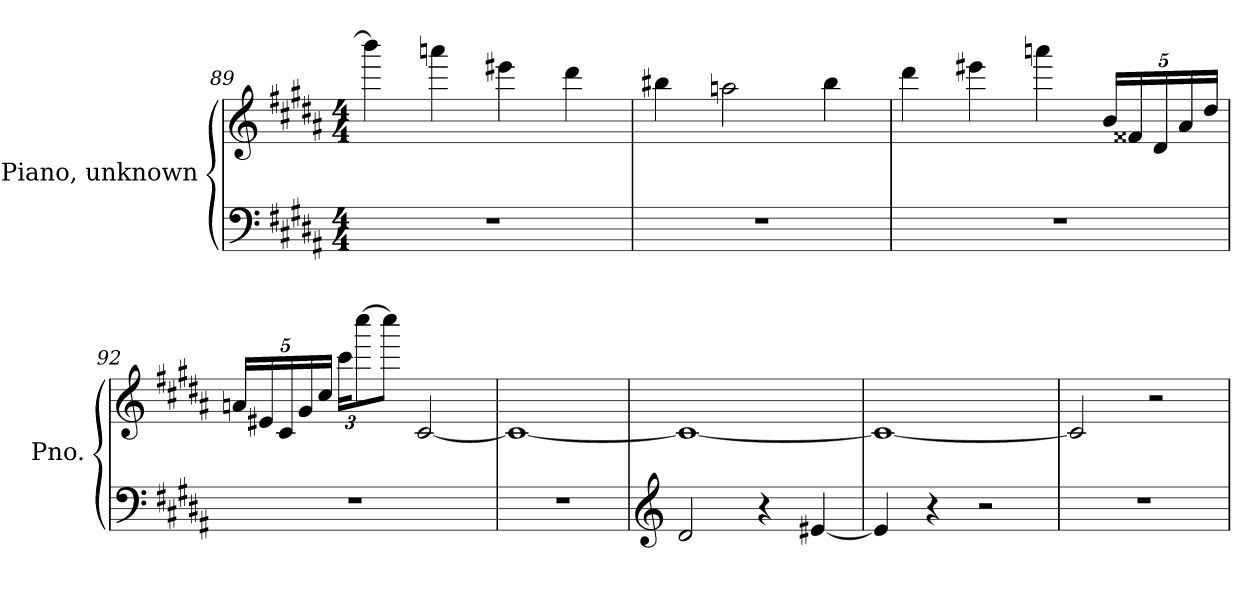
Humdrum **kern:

**kern	**kern
*part1	*part1
*staff2	*staff1
*I"Piano, unknown	*
*I'Pno.	*
*clefF4	*clefG2
*k[f#c#g#d#a#]	*k[f#c#g#d#a#]
*M4/4	*M4/4
=89	=89
1r	4bbb#\]
.	4aaan\
.	4eee#X\
.	4ddd#\
=90	=90
1r	4bb#X\
.	2aan\
.	4bb#\
!!LO:LB:g=z
=91	=91
1r	4ddd#\
.	4eee#X\
.	4aaan\
*	*Xbrackettup
.	20b/LL
.	20f##X/
.	20d#/
.	20a#/
.	20dd#/JJ
=92	=92
1r	20an/LL
.	20e#X/
.	20c#/
.	20g#/
.	20cc#/JJ
.	24ccc#\KL
.	[12cccc#\
.	8cccc#\J]
.	[2c#/
=93	=93
1r	1c#_
=94	=94
*clefG2	*
2d#/	1c#_
4r	.
[4e#X/	.
=95	=95
4e#/]	1c#_
4r	.
2r	.
=96	=96
1r	2c#/]
.	2r
=	=
*-	*-
